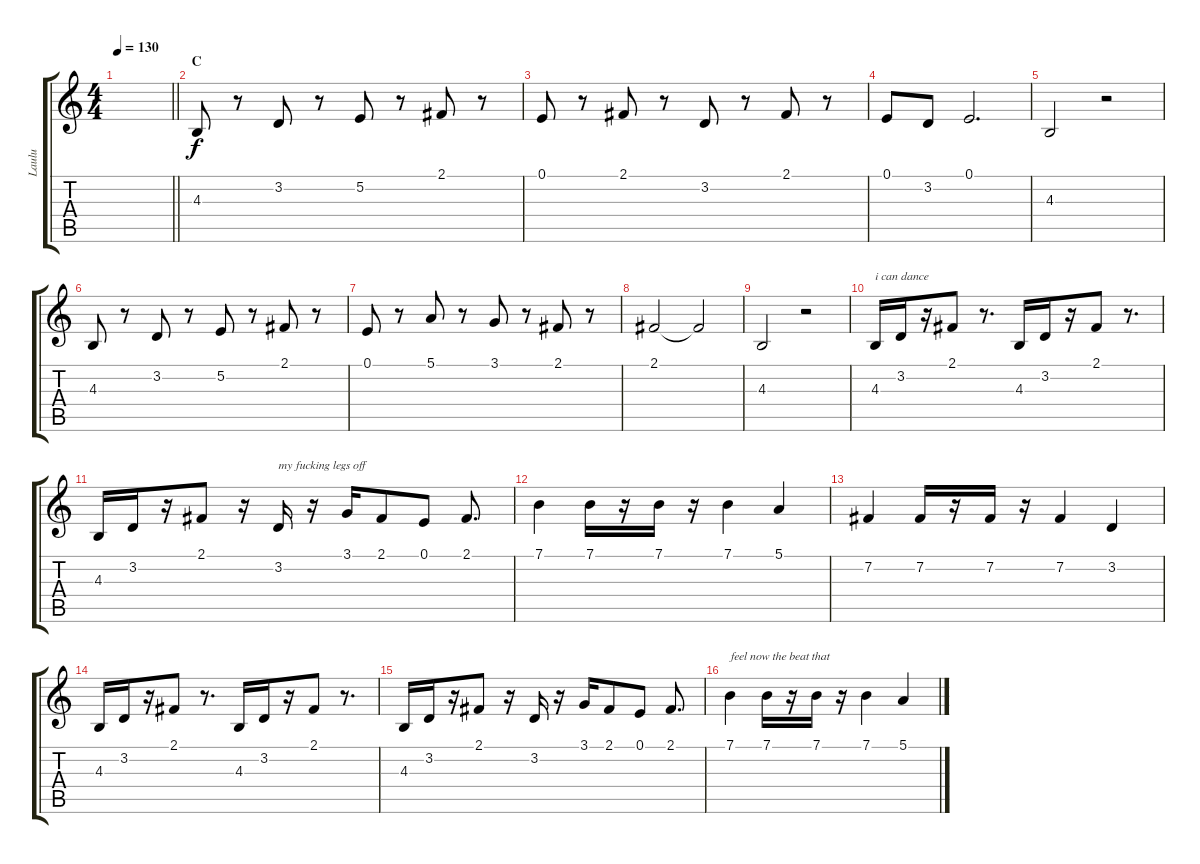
\track ("Laulu" "Laulu") {instrument lead6voice}
\staff {score tabs}
\tuning (E4 B3 G3 D3 A2 E2) {hide}
\ts (4 4)
\tempo 130
\clef g2
\barLineRight lightlight
\ks c
|
\section ("" "C")
4.3.8 r.8 3.2.8 r.8 5.2.8 r.8 2.1.8 r.8 |
0.1.8 r.8 2.1.8 r.8 3.2.8 r.8 2.1.8 r.8 |
0.1.8 3.2.8 0.1.2{d} |
4.3.2 r.2 |
4.3.8 r.8 3.2.8 r.8 5.2.8 r.8 2.1.8 r.8 |
0.1.8 r.8 5.1.8 r.8 3.1.8 r.8 2.1.8 r.8 |
2.1.2 2.1{t}.2 |
4.3.2 r.2 |
4.3.16{txt "i can dance"} 3.2.16 r.16 2.1.8 r.8{d} 4.3.16 3.2.16 r.16 2.1.8 r.8{d} |
4.3.16 3.2.16 r.16 2.1.8 r.16 3.2.16{txt "my fucking legs off"} r.16 3.1.16 2.1.8 0.1.8 2.1.8{d} |
7.1.4 7.1.16 r.16 7.1.16 r.16 7.1.4 5.1.4 |
7.2.4 7.2.16 r.16 7.2.16 r.16 7.2.4 3.2.4 |
4.3.16 3.2.16 r.16 2.1.8 r.8{d} 4.3.16 3.2.16 r.16 2.1.8 r.8{d} |
4.3.16 3.2.16 r.16 2.1.8 r.16 3.2.16 r.16 3.1.16 2.1.8 0.1.8 2.1.8{d} |
7.1.4{txt "feel now the beat that"} 7.1.16 r.16 7.1.16 r.16 7.1.4 5.1.4
